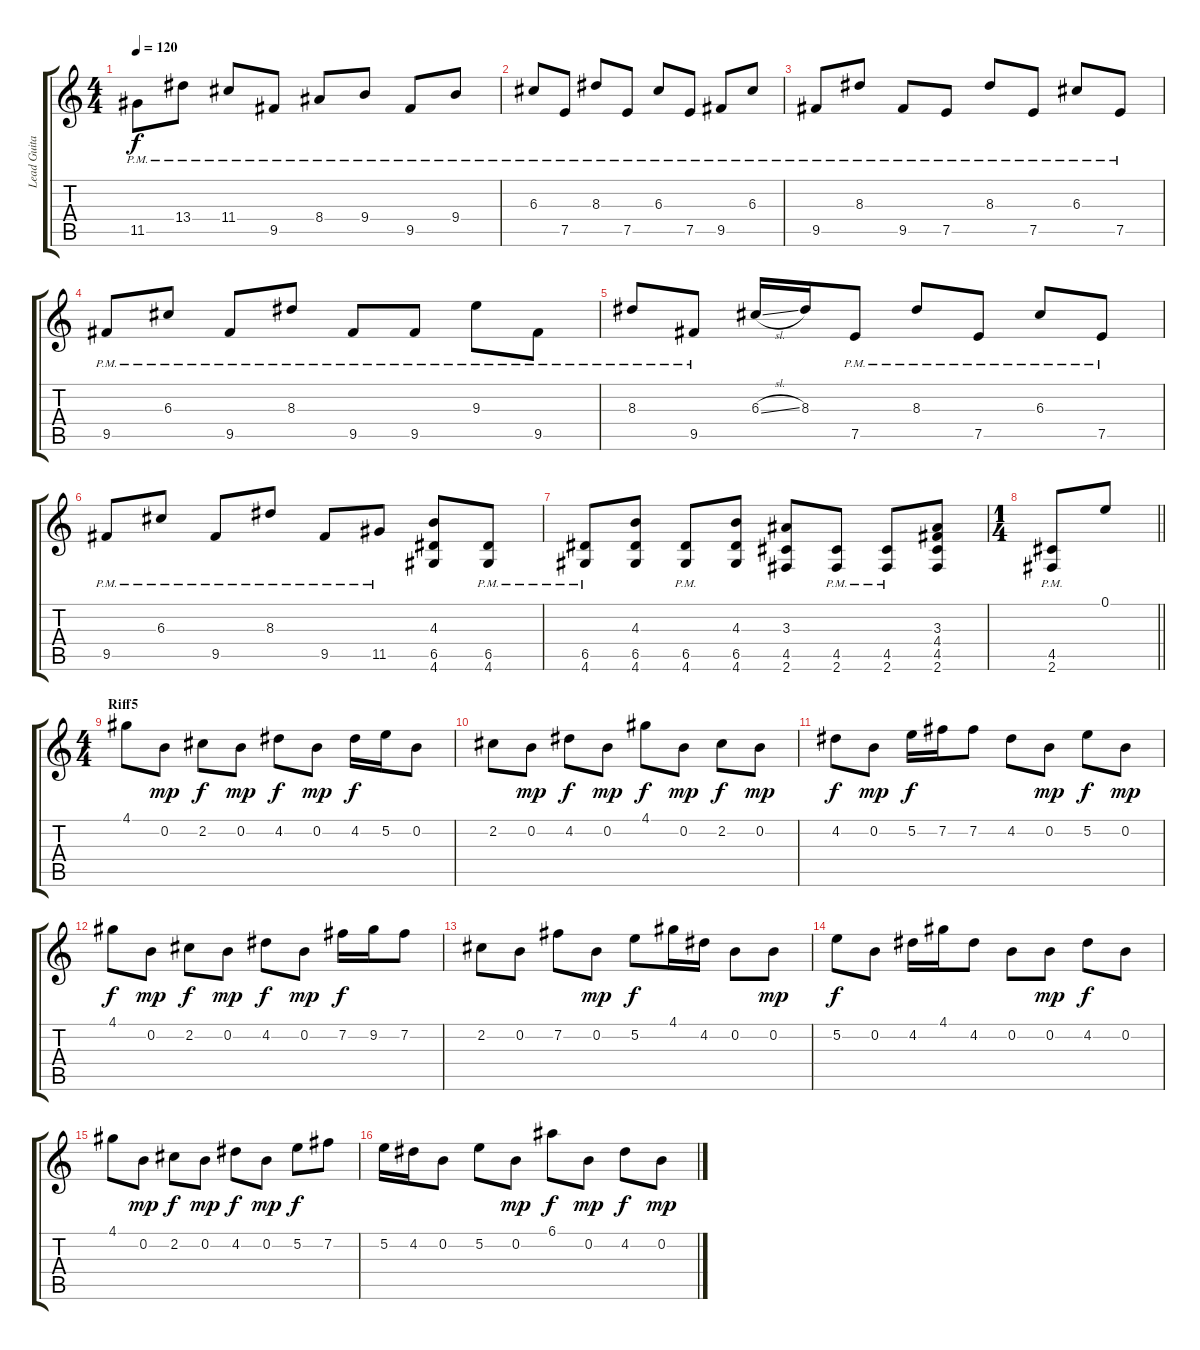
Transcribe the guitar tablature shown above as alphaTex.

\track ("Lead Guitar" "Lead Guita") {instrument overdrivenguitar}
\staff {score tabs}
\tuning (E4 B3 G3 D3 A2 E2) {hide}
\ts (4 4)
\tempo 120
\clef g2
\ks c
11.5{pm}.8{dy f} 13.4{pm}.8 11.4{pm}.8 9.5{pm}.8 8.4{pm}.8 9.4{pm}.8 9.5{pm}.8 9.4{pm}.8 |
6.3{pm}.8{volume 8} 7.5{pm}.8 8.3{pm}.8{volume 11} 7.5{pm}.8 6.3{pm}.8 7.5{pm}.8 9.5{pm}.8 6.3{pm}.8 |
9.5{pm}.8 8.3{pm}.8 9.5{pm}.8 7.5{pm}.8 8.3{pm}.8 7.5{pm}.8 6.3{pm}.8 7.5{pm}.8 |
9.5{pm}.8 6.3{pm}.8 9.5{pm}.8 8.3{pm}.8 9.5{pm}.8 9.5{pm}.8 9.3{pm}.8 9.5{pm}.8 |
8.3{pm}.8 9.5{pm}.8 6.3{sl}.16 8.3.16 7.5{pm}.8 8.3{pm}.8 7.5{pm}.8 6.3{pm}.8 7.5{pm}.8 |
9.5{pm}.8 6.3{pm}.8 9.5{pm}.8 8.3{pm}.8 9.5{pm}.8 11.5{pm}.8 (4.3 6.5 4.6).8{volume 9} (6.5{pm} 4.6{pm}).8 |
(6.5{pm} 4.6{pm}).8 (4.3 6.5 4.6).8 (6.5{pm} 4.6{pm}).8 (4.3 6.5 4.6).8 (3.3 4.5 2.6).8 (4.5{pm} 2.6{pm}).8 (4.5{pm} 2.6{pm}).8 (3.3 4.4 4.5 2.6).8 |
\ts (1 4)
\barLineRight lightlight
(4.5{pm} 2.6{pm}).8 0.1.8{volume 12 balance 8 instrument overdrivenguitar} |
\ts (4 4)
\section ("" "Riff5")
4.1.8 0.2.8{dy mp} 2.2.8{dy f} 0.2.8{dy mp} 4.2.8{dy f} 0.2.8{dy mp} 4.2.16{dy f} 5.2.16 0.2.8 |
2.2.8 0.2.8{dy mp} 4.2.8{dy f} 0.2.8{dy mp} 4.1.8{dy f} 0.2.8{dy mp} 2.2.8{dy f} 0.2.8{dy mp} |
4.2.8{dy f} 0.2.8{dy mp} 5.2.16{dy f} 7.2.16 7.2.8 4.2.8 0.2.8{dy mp} 5.2.8{dy f} 0.2.8{dy mp} |
4.1.8{dy f} 0.2.8{dy mp} 2.2.8{dy f} 0.2.8{dy mp} 4.2.8{dy f} 0.2.8{dy mp} 7.2.16{dy f} 9.2.16 7.2.8 |
2.2.8 0.2.8 7.2.8 0.2.8{dy mp} 5.2.8{dy f} 4.1.16 4.2.16 0.2.8 0.2.8{dy mp} |
5.2.8{dy f} 0.2.8 4.2.16 4.1.16 4.2.8 0.2.8 0.2.8{dy mp} 4.2.8{dy f} 0.2.8 |
4.1.8 0.2.8{dy mp} 2.2.8{dy f} 0.2.8{dy mp} 4.2.8{dy f} 0.2.8{dy mp} 5.2.8{dy f} 7.2.8 |
5.2.16 4.2.16 0.2.8 5.2.8 0.2.8{dy mp} 6.1.8{dy f} 0.2.8{dy mp} 4.2.8{dy f} 0.2.8{dy mp}
